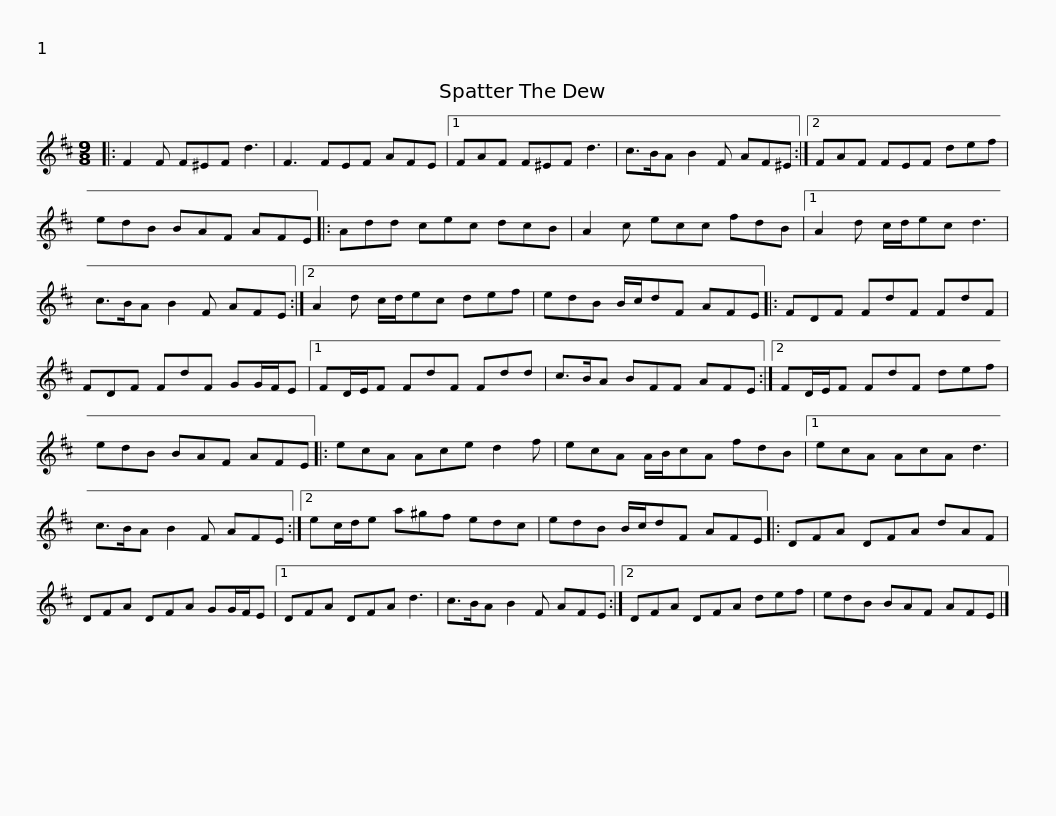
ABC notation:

X:1
L:1/8
M:9/8
I:linebreak $
K:D
V:1 treble
V:1
|: F2 F F^EF d3 | F3 FEF AFE |1 FAF F^EF d3 | c>BA B2 F AF^E :|2 FAF FEF def |$ %5
 edB BAF AFE |: Add cec dcB | A2 c ecc fdB |1 A2 d c/d/ec d3 | c>BA B2 F AFE :|2$ %10
 A2 d c/d/ec def | edB B/c/dF AFE |: FDF FdF FdF | FDF FdF GG/F/E |1$ FD/E/F FdF Fdd | %15
 c>BA BFF AFE :|2 FD/E/F FdF def | edB BAF AFE |:$ ecA Ace d2 f | ecA A/B/cA fdB |1 %20
 ecA AcA d3 | c>BA B2 F AFE :|2$ ec/d/e a^gf edc | edB B/c/dF AFE |: DFA DFA dAF | %25
 DFA DFA GG/F/E |1$ DFA DFA d3 | c>BA B2 F AFE :|2 DFA DFA def | edB BAF AFE |] %30
